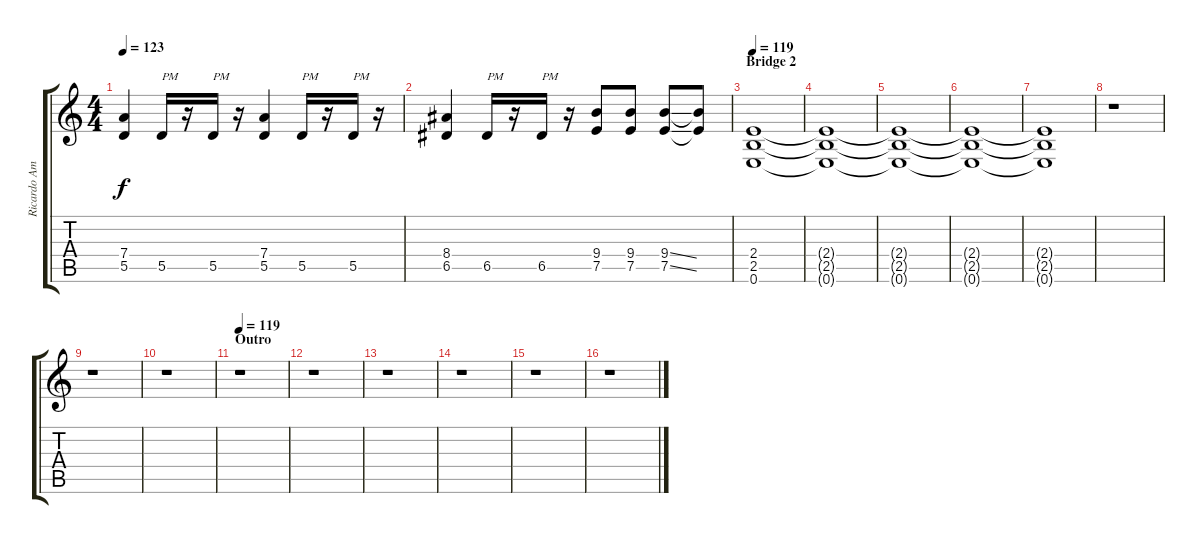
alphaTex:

\track ("Ricardo Amorim (Electric Guitar 1)" "Ricardo Am") {instrument distortionguitar}
\staff {score tabs}
\tuning (E4 B3 G3 D3 A2 E2) {hide}
\ts (4 4)
\tempo 123
\clef g2
\ks c
(7.4 5.5).4{dy f} 5.5.16{txt "PM"} r.16 5.5.16{txt "PM"} r.16 (7.4 5.5).4 5.5.16{txt "PM"} r.16 5.5.16{txt "PM"} r.16 |
(8.4 6.5).4 6.5.16{txt "PM"} r.16 6.5.16{txt "PM"} r.16 (9.4 7.5).8 (9.4 7.5).8 (9.4{ss} 7.5{ss}).8 (9.4{t} 7.5{t}).8 |
\section ("" "Bridge 2")
\tempo 119
(2.4 2.5 0.6).1 |
(2.4{t} 2.5{t} 0.6{t}).1 |
(2.4{t} 2.5{t} 0.6{t}).1{volume 0} |
(2.4{t} 2.5{t} 0.6{t}).1 |
(2.4{t} 2.5{t} 0.6{t}).1 |
r.1 |
r.1 |
r.1 |
\section ("" "Outro")
\tempo 119
r.1 |
r.1 |
r.1 |
r.1 |
r.1 |
r.1
